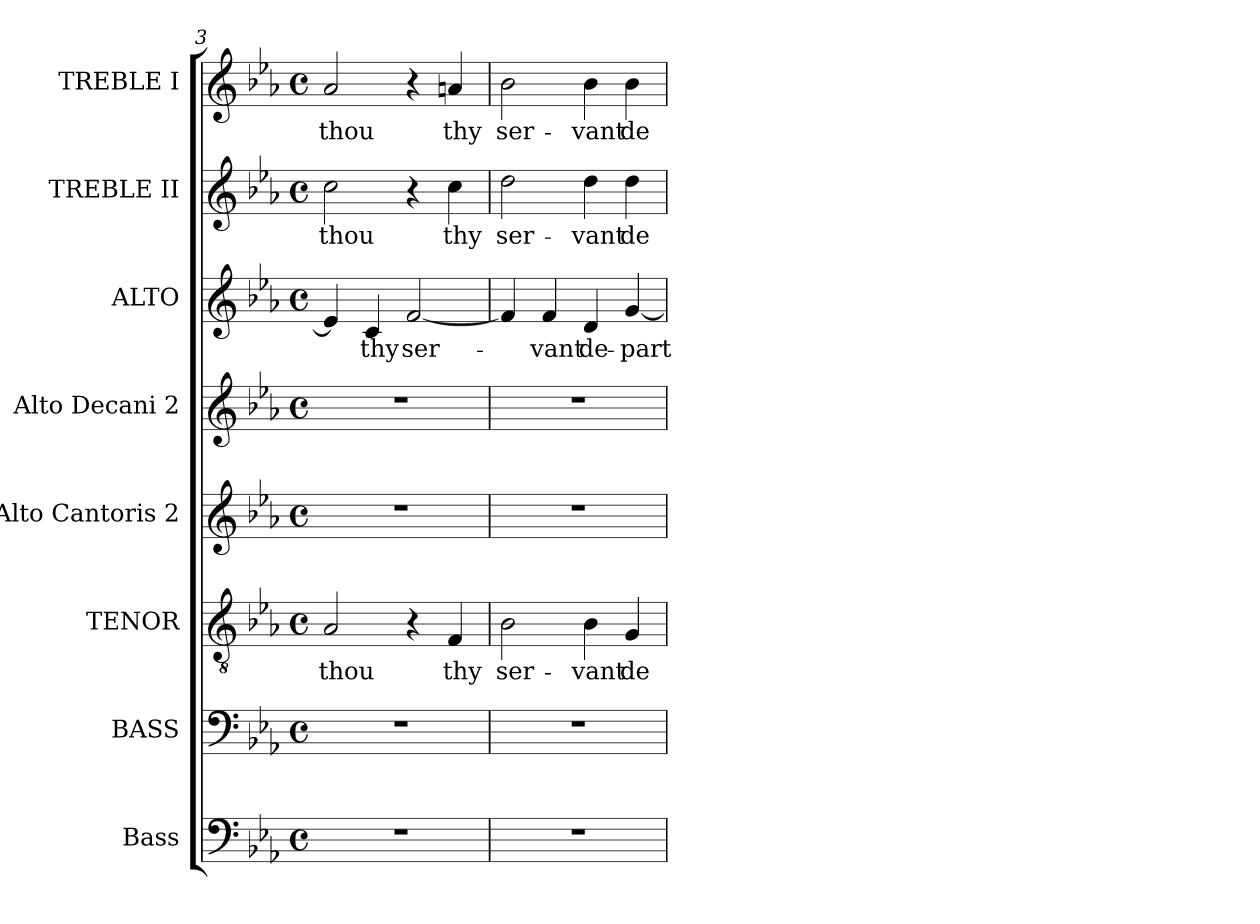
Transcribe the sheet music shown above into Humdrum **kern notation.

**kern	**kern	**kern	**text	**kern	**kern	**kern	**text	**kern	**text	**kern	**text
*part8	*part7	*part6	*part6	*part5	*part4	*part3	*part3	*part2	*part2	*part1	*part1
*staff8	*staff7	*staff6	*staff6	*staff5	*staff4	*staff3	*staff3	*staff2	*staff2	*staff1	*staff1
*I"Bass	*I"BASS	*I"TENOR	*	*I"Alto Cantoris 2	*I"Alto Decani 2	*I"ALTO	*	*I"TREBLE II	*	*I"TREBLE I	*
*I'B.	*I'B.	*I'T.	*	*I'A.Can.2	*I'A.Dec.2	*	*	*	*	*	*
*clefF4	*clefF4	*clefGv2	*	*clefG2	*clefG2	*clefG2	*	*clefG2	*	*clefG2	*
*	*	*ITrd7c12	*	*	*	*	*	*	*	*	*
*k[b-e-a-]	*k[b-e-a-]	*k[b-e-a-]	*	*k[b-e-a-]	*k[b-e-a-]	*k[b-e-a-]	*	*k[b-e-a-]	*	*k[b-e-a-]	*
*E-:	*E-:	*E-:	*	*E-:	*E-:	*E-:	*	*E-:	*	*E-:	*
*M4/4	*M4/4	*M4/4	*	*M4/4	*M4/4	*M4/4	*	*M4/4	*	*M4/4	*
*met(c)	*met(c)	*met(c)	*	*met(c)	*met(c)	*met(c)	*	*met(c)	*	*met(c)	*
=3	=3	=3	=3	=3	=3	=3	=3	=3	=3	=3	=3
!	!	!	!LO:LY:b:color=#000000	!	!	!	!	!	!	!	!
!	!	!	!	!	!	!	!	!	!LO:LY:b:color=#000000	!	!
!	!	!	!	!	!	!	!	!	!	!	!LO:LY:b:color=#000000
1r	1r	2AA-i/	thou	1r	1r	4e-i/]	.	2cci\	thou	2a-i/	thou
!	!	!	!	!	!	!	!LO:LY:b:color=#000000	!	!	!	!
.	.	.	.	.	.	4ci/	thy	.	.	.	.
!	!	!	!	!	!	!	!LO:LY:b:color=#000000	!	!	!	!
.	.	4r	.	.	.	[2fi/	ser-	4r	.	4r	.
!	!	!	!LO:LY:b:color=#000000	!	!	!	!	!	!	!	!
!	!	!	!	!	!	!	!	!	!LO:LY:b:color=#000000	!	!
!	!	!	!	!	!	!	!	!	!	!	!LO:LY:b:color=#000000
.	.	4FFi/	thy	.	.	.	.	4cci\	thy	4ani/	thy
=4	=4	=4	=4	=4	=4	=4	=4	=4	=4	=4	=4
!	!	!	!LO:LY:b:color=#000000	!	!	!	!	!	!	!	!
!	!	!	!	!	!	!	!	!	!LO:LY:b:color=#000000	!	!
!	!	!	!	!	!	!	!	!	!	!	!LO:LY:b:color=#000000
1r	1r	2BB-i\	ser-	1r	1r	4fi/]	.	2ddi\	ser-	2b-i\	ser-
!	!	!	!	!	!	!	!LO:LY:b:color=#000000	!	!	!	!
.	.	.	.	.	.	4fi/	-vant	.	.	.	.
!	!	!	!LO:LY:b:color=#000000	!	!	!	!	!	!	!	!
!	!	!	!	!	!	!	!LO:LY:b:color=#000000	!	!	!	!
!	!	!	!	!	!	!	!	!	!LO:LY:b:color=#000000	!	!
!	!	!	!	!	!	!	!	!	!	!	!LO:LY:b:color=#000000
.	.	4BB-i\	-vant	.	.	4di/	de-	4ddi\	-vant	4b-i\	-vant
!	!	!	!LO:LY:b:color=#000000	!	!	!	!	!	!	!	!
!	!	!	!	!	!	!	!LO:LY:b:color=#000000	!	!	!	!
!	!	!	!	!	!	!	!	!	!LO:LY:b:color=#000000	!	!
!	!	!	!	!	!	!	!	!	!	!	!LO:LY:b:color=#000000
.	.	4GGi/	de-	.	.	[4gi/	-part	4ddi\	de-	4b-i\	de-
=	=	=	=	=	=	=	=	=	=	=	=
*-	*-	*-	*-	*-	*-	*-	*-	*-	*-	*-	*-
